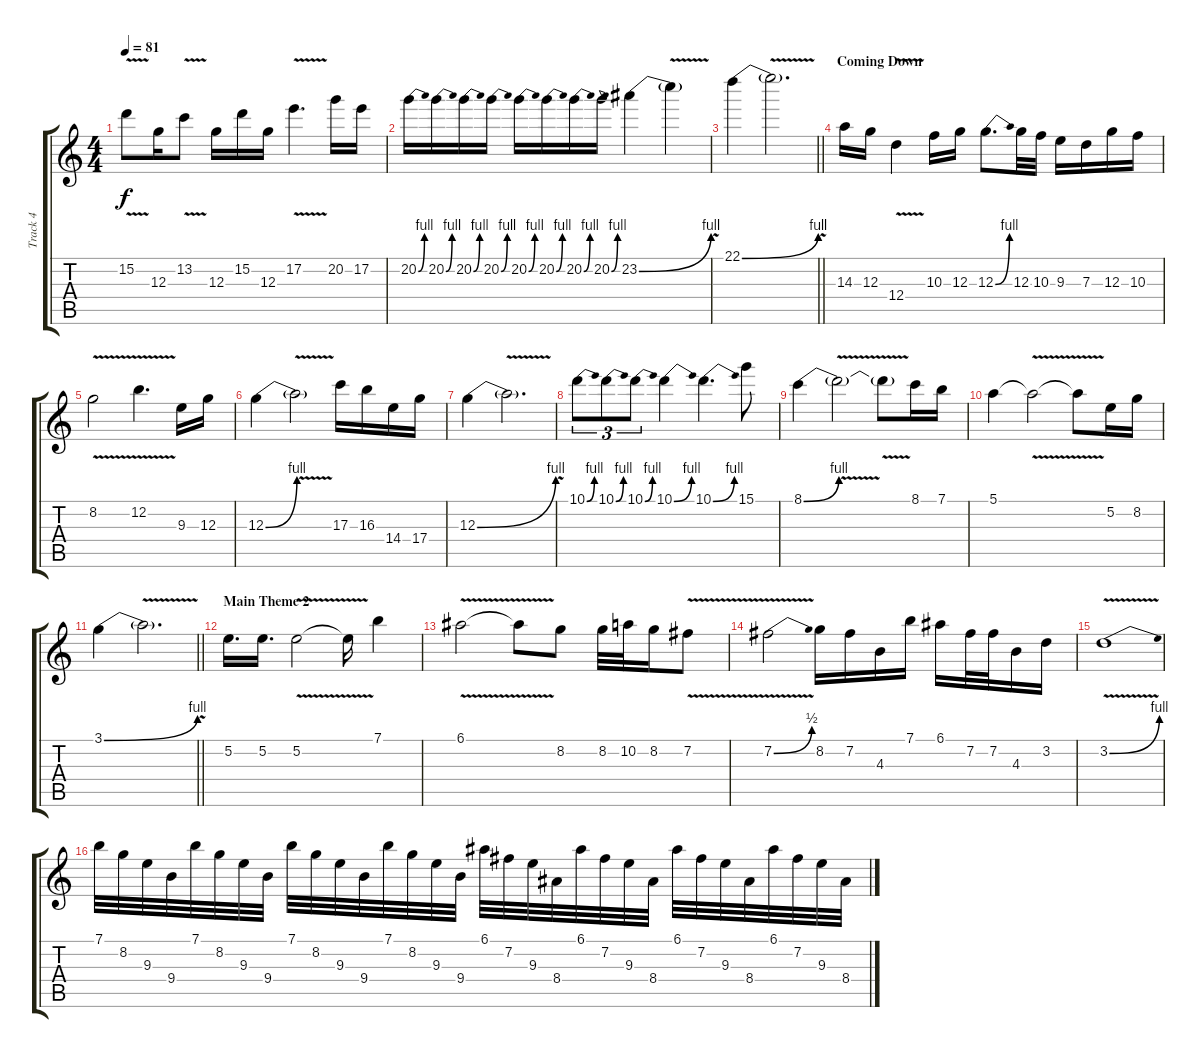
\track ("Track 4" "Track 4") {instrument distortionguitar}
\staff {score tabs}
\tuning (E4 B3 G3 D3 A2 E2) {hide}
\ts (4 4)
\tempo 81
\clef g2
\ks c
15.2{v}.8{dy f} 12.3.16 13.2{v}.8 12.3.16 15.2.16 12.3.16 17.2{v}.4{d} 20.2.16 17.2.16 |
20.2{be (bend 0 0 60 4)}.16 20.2{be (bend 0 0 60 4)}.16 20.2{be (bend 0 0 60 4)}.16 20.2{be (bend 0 0 60 4)}.16 20.2{be (bend 0 0 60 4)}.16 20.2{be (bend 0 0 60 4)}.16 20.2{be (bend 0 0 60 4)}.16 20.2{be (bend 0 0 60 4)}.16 23.2{be (bend 0 0 60 4)}.4 23.2{v t}.4 |
\barLineRight lightlight
22.1{be (bend 0 0 60 4)}.4 22.1{v t}.2{d} |
\section ("" "Coming Down")
14.3.16{volume 16} 12.3.16 12.4{v}.4 10.3.16 12.3.16 12.3{be (bend 0 0 60 4)}.8{d} 12.3.32 10.3.32 9.3.16 7.3.16 12.3.16 10.3.16 |
8.2{v}.2 12.2{v}.4{d} 9.3.16 12.3.16 |
12.3{be (bend 0 0 60 4)}.4 12.3{v t}.2 17.3.16 16.3.16 14.4.16 17.4.16 |
12.3{be (bend 0 0 60 4)}.4 12.3{v t}.2{d} |
10.1{be (bend 0 0 60 4)}.8{tu (3 2)} 10.1{be (bend 0 0 60 4)}.8{tu (3 2)} 10.1{be (bend 0 0 60 4)}.8{tu (3 2)} 10.1{be (bend 0 0 60 4)}.4 10.1{be (bend 0 0 60 4)}.4{d} 15.1.8 |
8.1{be (bend 0 0 60 4)}.4 8.1{v t}.2 8.1{t}.8 8.1.16 7.1.16 |
5.1.4 5.1{v t}.2 5.1{t}.8 5.2.16 8.2.16 |
\barLineRight lightlight
3.1{be (bend 0 0 60 4)}.4 3.1{v t}.2{d} |
\section ("" "Main Theme 2")
5.2.16{d volume 13} 5.2.16{d} 5.2{v}.2 5.2{t}.16 7.1.4 |
6.1{v}.2 6.1{t}.8 8.2.8 8.2.32 10.2.32 8.2.16 7.2{v}.8 |
7.2{be (bend 0 0 60 2) v}.2 8.2.16 7.2.16 4.3.16 7.1.16 6.1.16 7.2.32 7.2.32 4.3.16 3.2.16 |
3.2{be (bend 0 0 60 4) v}.1 |
7.1.32 8.2.32 9.3.32 9.4.32 7.1.32 8.2.32 9.3.32 9.4.32 7.1.32 8.2.32 9.3.32 9.4.32 7.1.32 8.2.32 9.3.32 9.4.32 6.1.32 7.2.32 9.3.32 8.4.32 6.1.32 7.2.32 9.3.32 8.4.32 6.1.32 7.2.32 9.3.32 8.4.32 6.1.32 7.2.32 9.3.32 8.4.32
